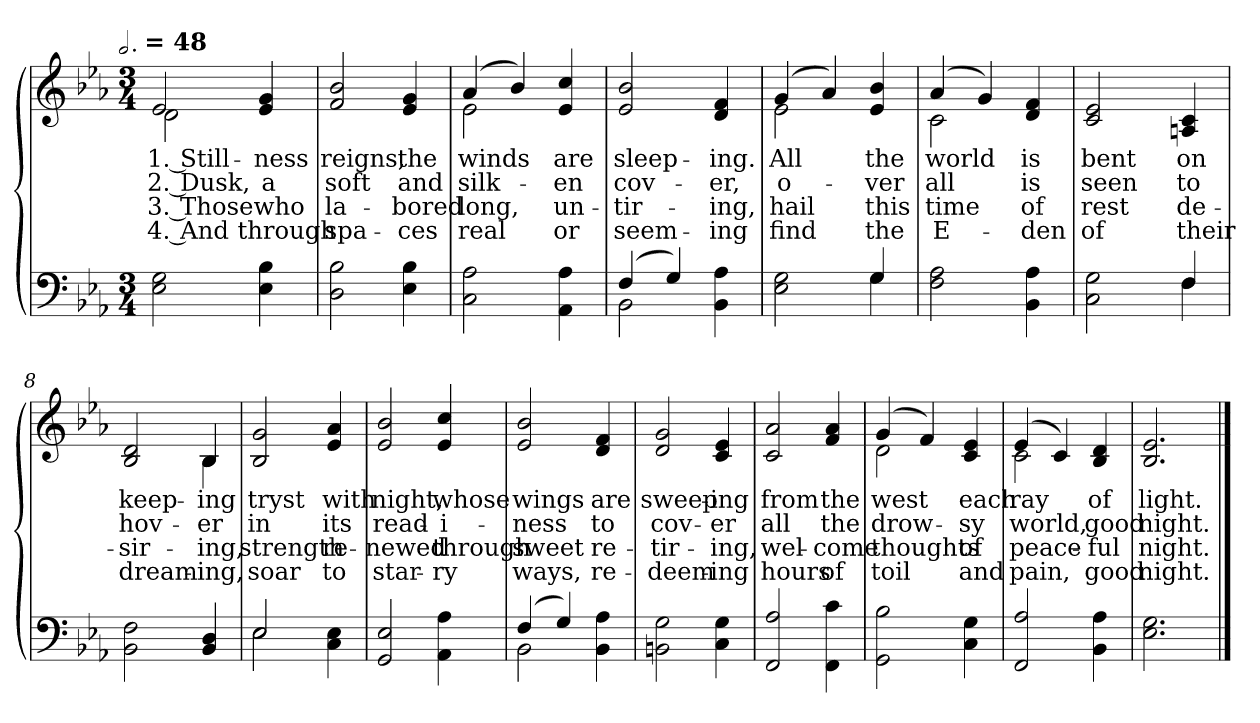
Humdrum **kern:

**kern	**kern	**text	**text	**text	**text
*part1	*part1	*part1	*part1	*part1	*part1
*staff2	*staff1	*staff1	*staff1	*staff1	*staff1
*clefF4	*clefG2	*	*	*	*
*k[b-e-a-]	*k[b-e-a-]	*	*	*	*
!!LO:TX:omd:t=[half-dot] = 48
*M3/4	*M3/4	*	*	*	*
*MM144	*MM144	*	*	*	*
=1	=1	=1	=1	=1	=1
*	*^	*	*	*	*
2E-\ 2G\	2e-/	2d\	1. Still-	2. Dusk,	3. Those	4. And
4E-\ 4B-\	4e-/ 4g/	4ryy	-ness	a	who	through
*	*v	*v	*	*	*	*
=2	=2	=2	=2	=2	=2
2D\ 2B-\	2f/ 2b-/	reigns,	soft	la-	spa-
4E-\ 4B-\	4e-/ 4g/	the	and	-bored	-ces
=3	=3	=3	=3	=3	=3
*	*^	*	*	*	*
2C\ 2A-\	(>4a-/	2e-\	winds	silk-	long,	real
.	4b-/)	.	.	.	.	.
4AA-\ 4A-\	4e-/ 4cc/	4ryy	are	-en	un-	or
*	*v	*v	*	*	*	*
=4	=4	=4	=4	=4	=4
*^	*	*	*	*	*
(>4F/	2BB-\	2e-/ 2b-/	sleep-	cov-	-tir-	seem-
4G/)	.	.	.	.	.	.
4BB- 4A-	4ryy	4d/ 4f/	-ing.	-er,	-ing,	-ing
=5	=5	=5	=5	=5	=5	=5
*	*	*^	*	*	*	*
2E-\ 2G\	4ryy	(>4g/	2e-\	All	o-	hail	find
.	4ryy	4a-/)	.	.	.	.	.
4G\	4G/	4e-/ 4b-/	4ryy	the	-ver	this	the
*v	*v	*	*	*	*	*	*
!!LO:LB:g=z	!!
=6	=6	=6	=6	=6	=6	=6
2F\ 2A-\	(>4a-/	2c\	world	all	time	E-
.	4g/)	.	.	.	.	.
4BB-\ 4A-\	4d/ 4f/	4ryy	is	is	of	-den
*	*v	*v	*	*	*	*
=7	=7	=7	=7	=7	=7
*^	*	*	*	*	*
2C\ 2G\	4ryy	2c/ 2e-/	bent	seen	rest	of
.	4ryy	.	.	.	.	.
4F\	4F/	4An/ 4c/	on	to	de-	their
*v	*v	*	*	*	*	*
=8	=8	=8	=8	=8	=8
*	*^	*	*	*	*
2BB-\ 2F\	2B-/ 2d/	4ryy	keep-	hov-	-sir-	dream-
.	.	4ryy	.	.	.	.
4BB-/ 4D/	4B-/	4B-\	-ing	-er	-ing,	-ing,
*	*v	*v	*	*	*	*
=9	=9	=9	=9	=9	=9
*^	*	*	*	*	*
2E-/	2E-\	2B-/ 2g/	tryst	in	strength	soar
4C 4E-	4ryy	4e-/ 4a-/	with	its	re-	to
*v	*v	*	*	*	*	*
=10	=10	=10	=10	=10	=10
2GG/ 2E-/	2e-/ 2b-/	night,	read-	-newed	star-
4AA-\ 4A-\	4e-/ 4cc/	whose	-i-	through	-ry
!!LO:LB:g=z
=11	=11	=11	=11	=11	=11
*^	*	*	*	*	*
(>4F/	2BB-\	2e-/ 2b-/	wings	-ness	sweet	ways,
4G/)	.	.	.	.	.	.
4BB- 4A-	4ryy	4d/ 4f/	are	to	re-	re-
*v	*v	*	*	*	*	*
=12	=12	=12	=12	=12	=12
2BBn\ 2G\	2d/ 2g/	sweep-	cov-	-tir-	-deem-
4C\ 4G\	4c/ 4e-/	-ing	-er	-ing,	-ing
=13	=13	=13	=13	=13	=13
2FF/ 2A-/	2c/ 2a-/	from	all	wel-	hours
4FF\ 4c\	4f/ 4a-/	the	the	-come	of
=14	=14	=14	=14	=14	=14
*	*^	*	*	*	*
2GG\ 2B-\	(>4g/	2d\	west	drow-	thoughts	toil
.	4f/)	.	.	.	.	.
4C\ 4G\	4c/ 4e-/	4ryy	each	-sy	of	and
=15	=15	=15	=15	=15	=15	=15
2FF/ 2A-/	(>4e-/	2c\	ray	world,	peace-	pain,
.	4c/)	.	.	.	.	.
4BB-\ 4A-\	4B-/ 4d/	4ryy	of	good	-ful	good
*	*v	*v	*	*	*	*
=16	=16	=16	=16	=16	=16
2.E-\ 2.G\	2.B-/ 2.e-/	light.	night.	night.	night.
==	==	==	==	==	==
*-	*-	*-	*-	*-	*-
